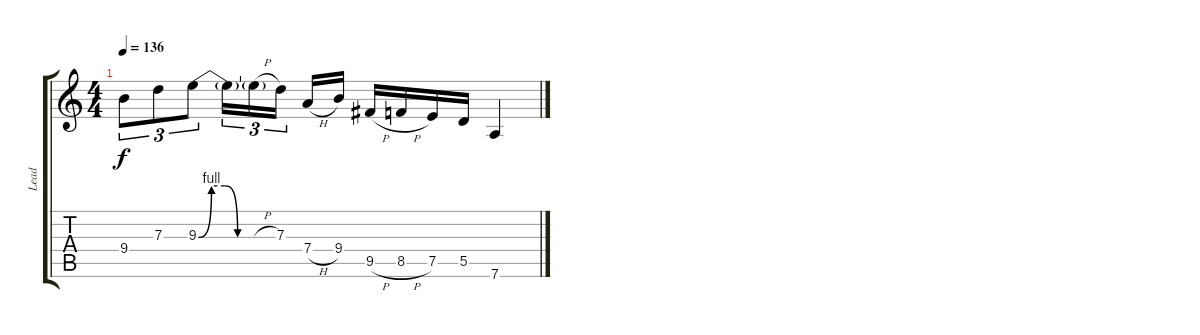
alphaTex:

\track ("Lead" "Lead") {instrument distortionguitar}
\staff {score tabs}
\tuning (E4 B3 G3 D3 A2 D2) {hide}
\ts (4 4)
\tempo 136
\clef g2
\ks c
9.4.8{tu (3 2) dy f} 7.3.8{tu (3 2)} 9.3{be (custom 0 0 10 4 20 4 30 0 60 0)}.8{tu (3 2)} 9.3{t}.16{tu (3 2)} 9.3{h t}.16{tu (3 2)} 7.3.16{tu (3 2) beam splitsecondary} 7.4{h}.16 9.4.16 9.5{h}.16 8.5{h}.16 7.5.16 5.5.16 7.6.4
